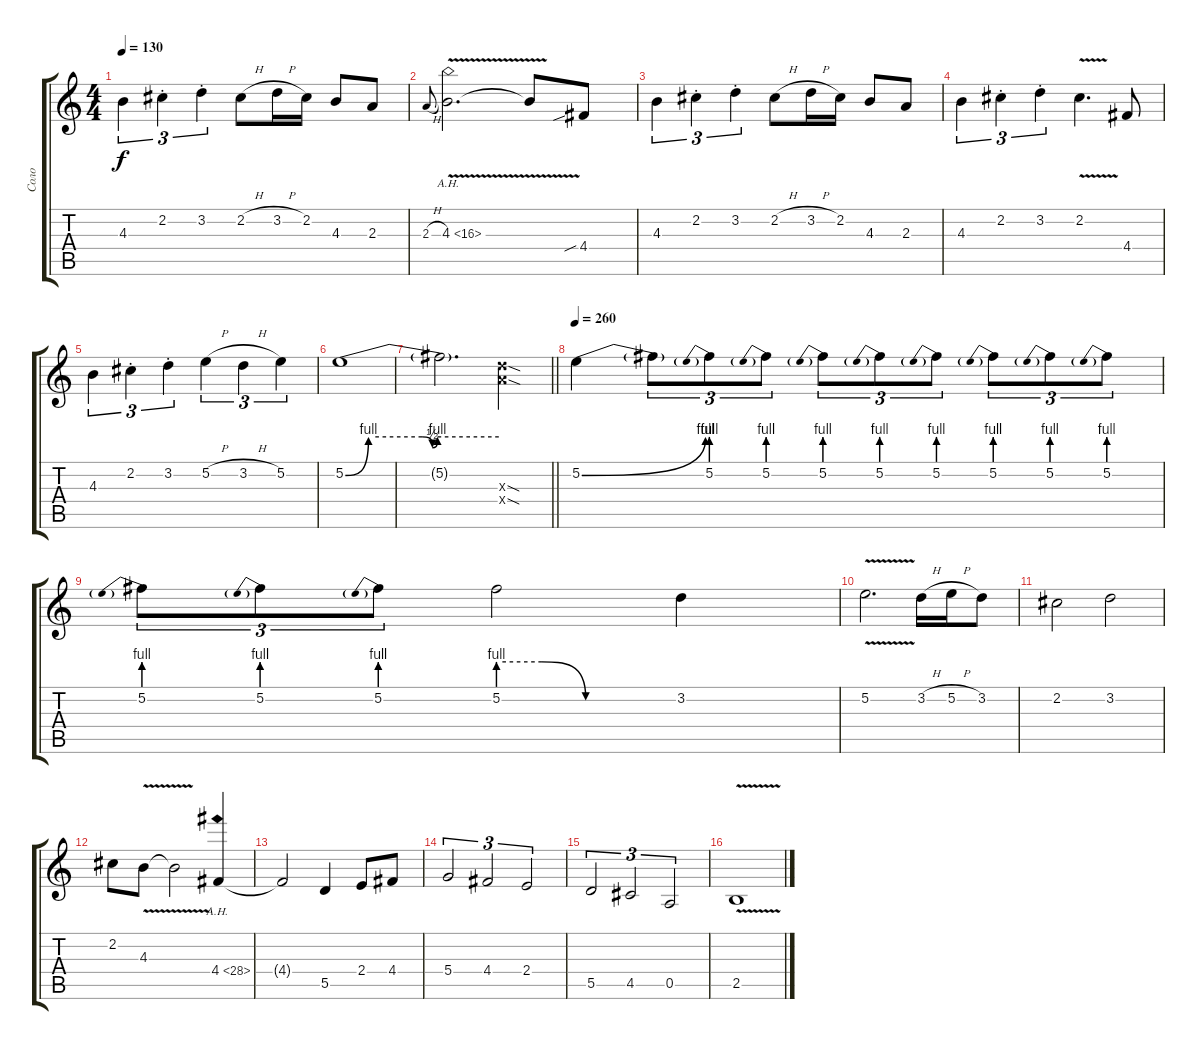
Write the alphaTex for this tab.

\track ("Соло" "Соло") {instrument distortionguitar}
\staff {score tabs}
\tuning (E4 B3 G3 D3 A2 E2) {hide}
\ts (4 4)
\tempo 130
\clef g2
\ks c
4.3.4{tu (3 2) dy f} 2.2{st}.4{tu (3 2)} 3.2{st}.4{tu (3 2)} 2.2{h}.8 3.2{h}.16 2.2.16 4.3.8 2.3.8 |
2.3{h}.8{gr onbeat} 4.3{ah 12 v}.2{d} 4.3{t}.8 4.4{sib}.8 |
4.3.4{tu (3 2)} 2.2{st}.4{tu (3 2)} 3.2{st}.4{tu (3 2)} 2.2{h}.8 3.2{h}.16 2.2.16 4.3.8 2.3.8 |
4.3.4{tu (3 2)} 2.2{st}.4{tu (3 2)} 3.2{st}.4{tu (3 2)} 2.2{v}.4{d} 4.4.8 |
4.3.4{tu (3 2)} 2.2{st}.4{tu (3 2)} 3.2{st}.4{tu (3 2)} 5.2{h}.4{tu (3 2)} 3.2{h}.4{tu (3 2)} 5.2.4{tu (3 2)} |
5.2{be (custom 0 0 9 4 30 4 34 2 36 4 60 4)}.1 |
\barLineRight lightlight
5.2{t}.2{d} (7.3{sod x} 7.4{sod x}).4 |
\tempo 260
5.2{be (bend 0 0 60 4)}.4 5.2{t}.8{tu (3 2)} 5.2{be (prebend 0 4 60 4)}.8{tu (3 2)} 5.2{be (prebend 0 4 60 4)}.8{tu (3 2)} 5.2{be (prebend 0 4 60 4)}.8{tu (3 2)} 5.2{be (prebend 0 4 60 4)}.8{tu (3 2)} 5.2{be (prebend 0 4 60 4)}.8{tu (3 2)} 5.2{be (prebend 0 4 60 4)}.8{tu (3 2)} 5.2{be (prebend 0 4 60 4)}.8{tu (3 2)} 5.2{be (prebend 0 4 60 4)}.8{tu (3 2)} |
5.2{be (prebend 0 4 60 4)}.8{tu (3 2)} 5.2{be (prebend 0 4 60 4)}.8{tu (3 2)} 5.2{be (prebend 0 4 60 4)}.8{tu (3 2)} 5.2{be (custom 0 4 15 4 30 0 60 0)}.2 3.2.4 |
5.2{v}.2{d} 3.2{h}.16 5.2{h}.16 3.2.8 |
2.2.2 3.2.2 |
2.2.8 4.3{v}.8 4.3{t}.2 4.4{ah 24}.4 |
4.4{t}.2 5.5.4 2.4.8 4.4.8 |
5.4.2{tu (3 2)} 4.4.2{tu (3 2)} 2.4.2{tu (3 2)} |
5.5.2{tu (3 2)} 4.5.2{tu (3 2)} 0.5.2{tu (3 2)} |
2.5{v}.1
